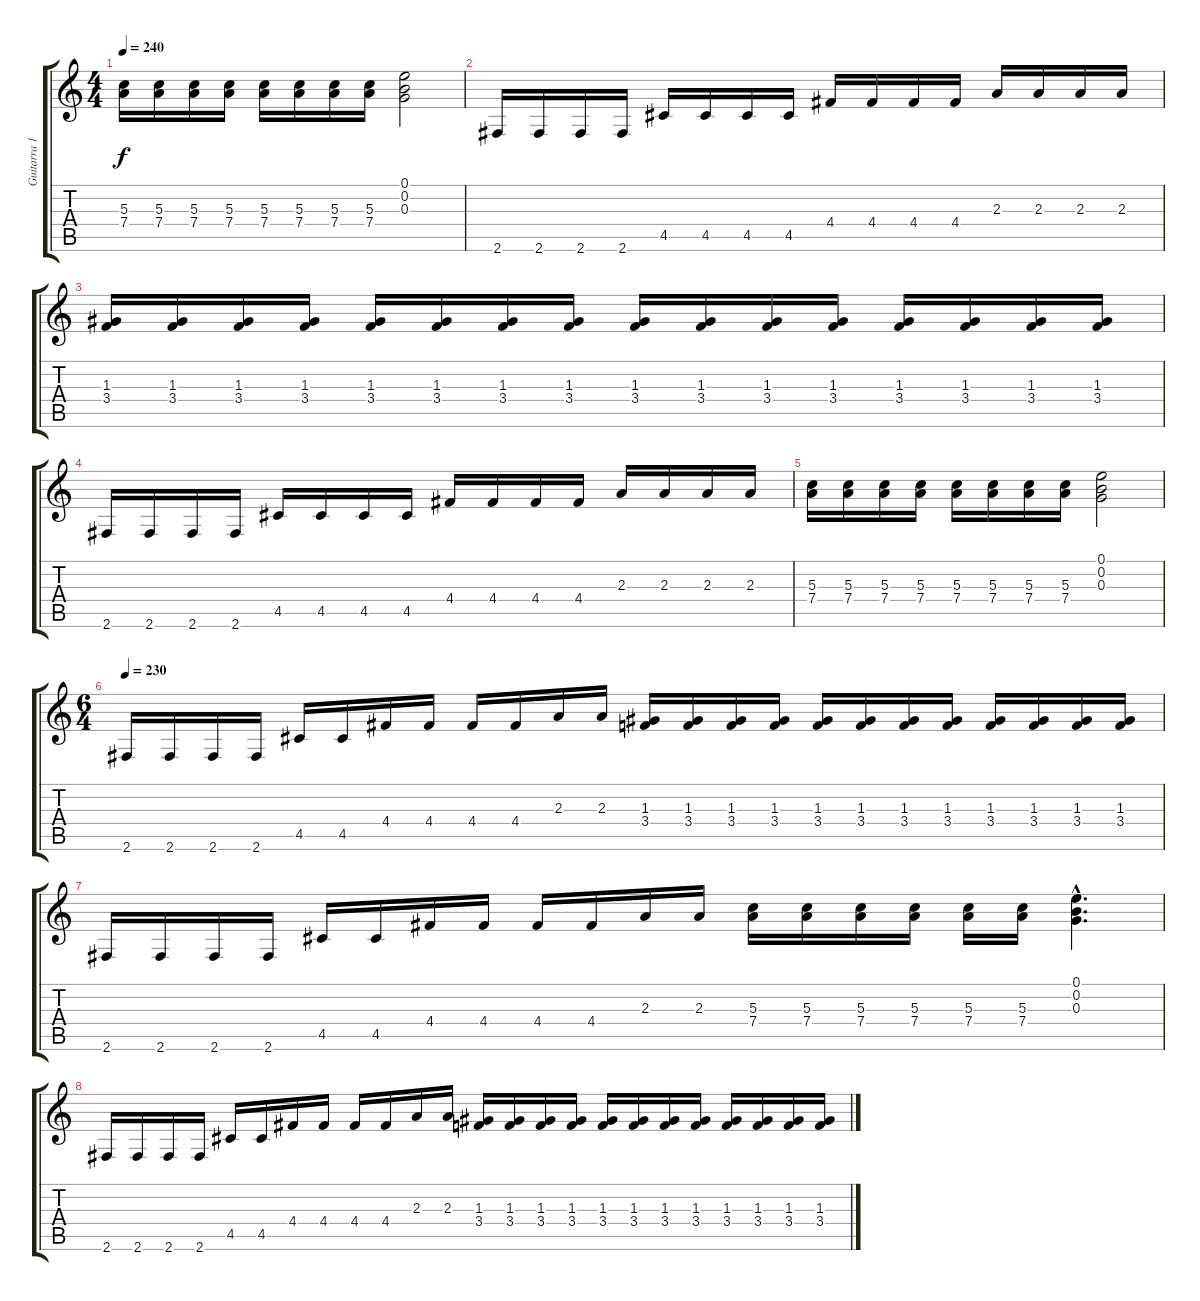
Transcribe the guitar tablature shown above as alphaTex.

\track ("Guitarra 1" "Guitarra 1") {instrument distortionguitar}
\staff {score tabs}
\tuning (E4 B3 G3 D3 A2 E2) {hide}
\ts (4 4)
\tempo 240
\clef g2
\ks c
(5.3 7.4).16{dy f} (5.3 7.4).16 (5.3 7.4).16 (5.3 7.4).16 (5.3 7.4).16 (5.3 7.4).16 (5.3 7.4).16 (5.3 7.4).16 (0.1 0.2 0.3).2 |
2.6.16 2.6.16 2.6.16 2.6.16 4.5.16 4.5.16 4.5.16 4.5.16 4.4.16 4.4.16 4.4.16 4.4.16 2.3.16 2.3.16 2.3.16 2.3.16 |
(1.3 3.4).16 (1.3 3.4).16 (1.3 3.4).16 (1.3 3.4).16 (1.3 3.4).16 (1.3 3.4).16 (1.3 3.4).16 (1.3 3.4).16 (1.3 3.4).16 (1.3 3.4).16 (1.3 3.4).16 (1.3 3.4).16 (1.3 3.4).16 (1.3 3.4).16 (1.3 3.4).16 (1.3 3.4).16 |
2.6.16 2.6.16 2.6.16 2.6.16 4.5.16 4.5.16 4.5.16 4.5.16 4.4.16 4.4.16 4.4.16 4.4.16 2.3.16 2.3.16 2.3.16 2.3.16 |
(5.3 7.4).16 (5.3 7.4).16 (5.3 7.4).16 (5.3 7.4).16 (5.3 7.4).16 (5.3 7.4).16 (5.3 7.4).16 (5.3 7.4).16 (0.1 0.2 0.3).2 |
\ts (6 4)
\tempo 230
2.6.16 2.6.16 2.6.16 2.6.16 4.5.16 4.5.16 4.4.16 4.4.16 4.4.16 4.4.16 2.3.16 2.3.16 (1.3 3.4).16 (1.3 3.4).16 (1.3 3.4).16 (1.3 3.4).16 (1.3 3.4).16 (1.3 3.4).16 (1.3 3.4).16 (1.3 3.4).16 (1.3 3.4).16 (1.3 3.4).16 (1.3 3.4).16 (1.3 3.4).16 |
2.6.16 2.6.16 2.6.16 2.6.16 4.5.16 4.5.16 4.4.16 4.4.16 4.4.16 4.4.16 2.3.16 2.3.16 (5.3 7.4).16 (5.3 7.4).16 (5.3 7.4).16 (5.3 7.4).16 (5.3 7.4).16 (5.3 7.4).16 (0.1{hac} 0.2{hac} 0.3{hac}).4{d} |
2.6.16 2.6.16 2.6.16 2.6.16 4.5.16 4.5.16 4.4.16 4.4.16 4.4.16 4.4.16 2.3.16 2.3.16 (1.3 3.4).16 (1.3 3.4).16 (1.3 3.4).16 (1.3 3.4).16 (1.3 3.4).16 (1.3 3.4).16 (1.3 3.4).16 (1.3 3.4).16 (1.3 3.4).16 (1.3 3.4).16 (1.3 3.4).16 (1.3 3.4).16
